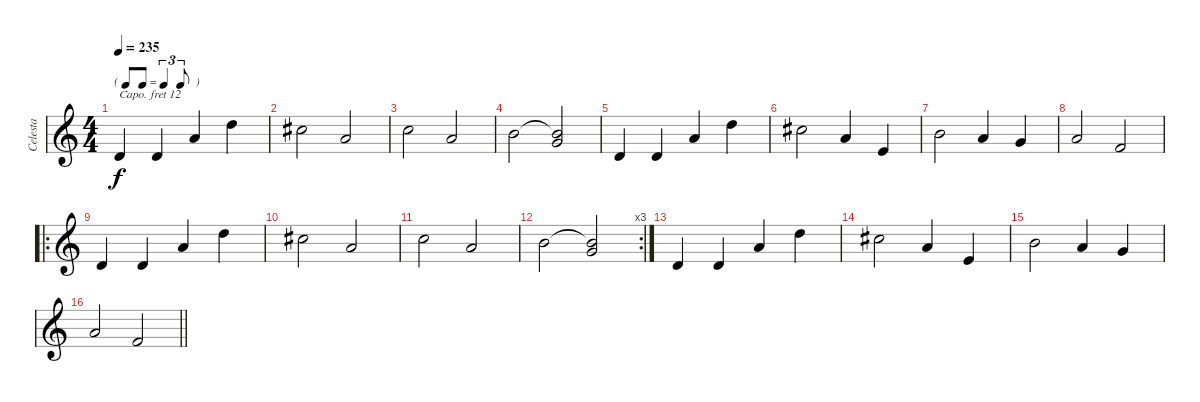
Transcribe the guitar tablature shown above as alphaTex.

\track ("Celesta" "Celesta") {instrument celesta}
\staff {score}
\capo 12
\tuning (E4 B3 G3 D3 A2 E2) {hide}
\ts (4 4)
\tf triplet8th
\tempo 235
\clef g2
\ks c
0.4.4{dy f} 0.4.4 2.3.4 3.2.4 |
2.2.2 2.3.2 |
1.2.2 2.3.2 |
0.2.2 (0.2{t} 0.3).2 |
0.4.4 0.4.4 2.3.4 3.2.4 |
2.2.2 2.3.4 2.4.4 |
0.2.2 2.3.4 0.3.4 |
2.3.2 3.4.2 |
\ro
0.4.4 0.4.4 2.3.4 3.2.4 |
2.2.2 2.3.2 |
1.2.2 2.3.2 |
\rc 3
0.2.2 (0.2{t} 0.3).2 |
0.4.4 0.4.4 2.3.4 3.2.4 |
2.2.2 2.3.4 2.4.4 |
0.2.2 2.3.4 0.3.4 |
\barLineRight lightlight
2.3.2 3.4.2
